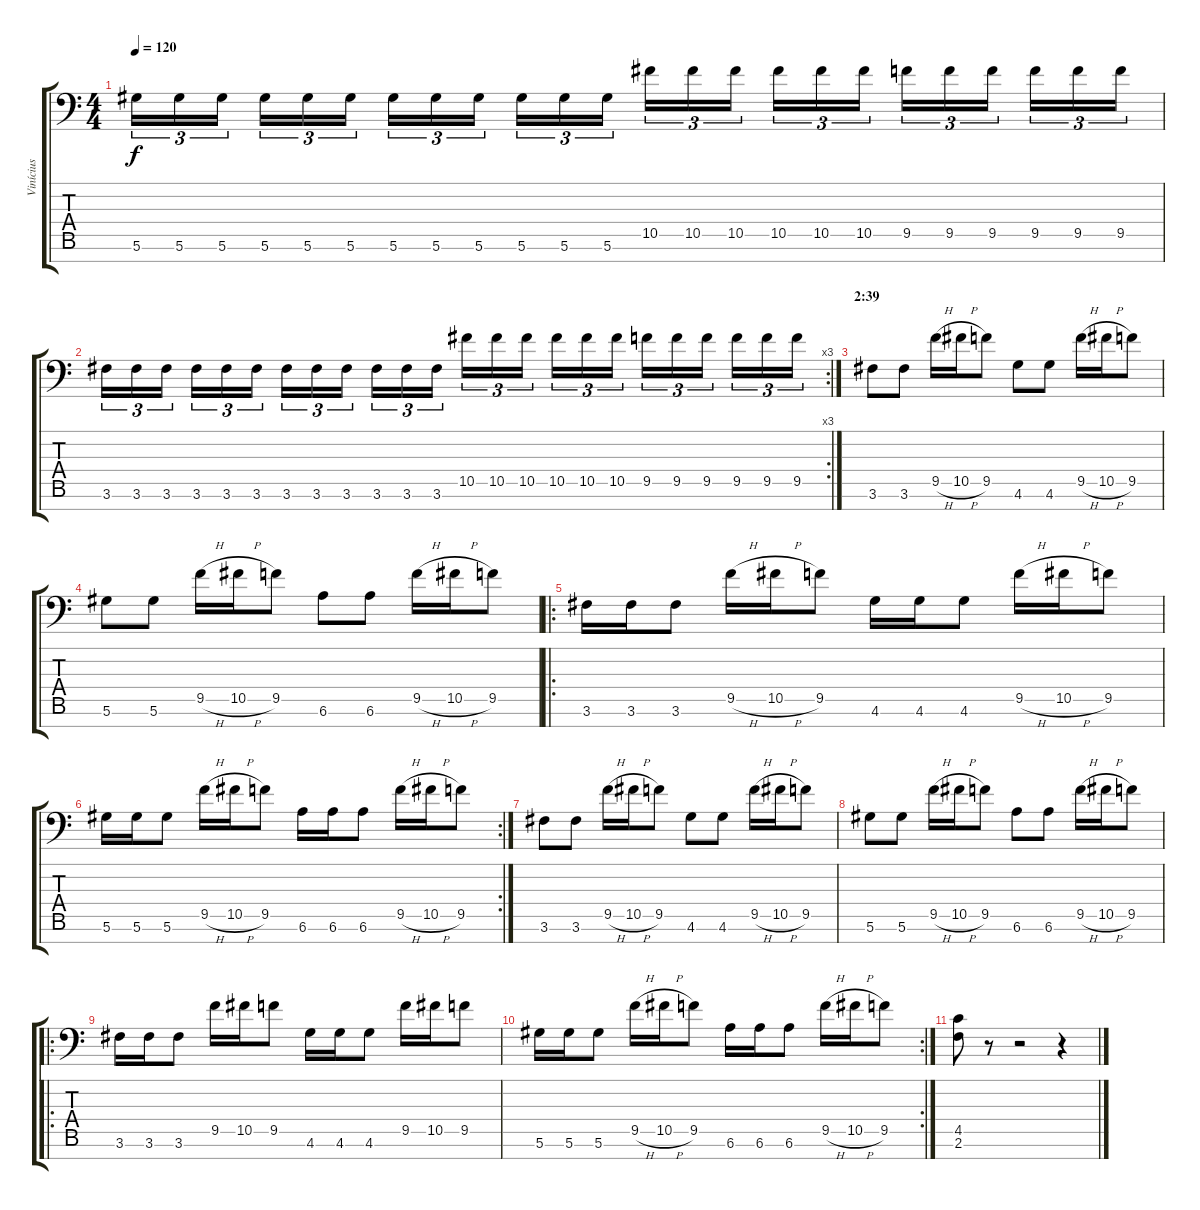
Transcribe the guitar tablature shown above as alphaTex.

\track ("Vinícius" "Vinícius") {instrument distortionguitar}
\staff {score tabs}
\tuning (Eb4 Bb3 Gb3 Db3 Ab2 Eb2 Bb1) {hide}
\ts (4 4)
\tempo 120
\clef f4
\ks c
5.6.16{tu (3 2) dy f} 5.6.16{tu (3 2)} 5.6.16{tu (3 2)} 5.6.16{tu (3 2)} 5.6.16{tu (3 2)} 5.6.16{tu (3 2)} 5.6.16{tu (3 2)} 5.6.16{tu (3 2)} 5.6.16{tu (3 2)} 5.6.16{tu (3 2)} 5.6.16{tu (3 2)} 5.6.16{tu (3 2)} 10.5.16{tu (3 2)} 10.5.16{tu (3 2)} 10.5.16{tu (3 2)} 10.5.16{tu (3 2)} 10.5.16{tu (3 2)} 10.5.16{tu (3 2)} 9.5.16{tu (3 2)} 9.5.16{tu (3 2)} 9.5.16{tu (3 2)} 9.5.16{tu (3 2)} 9.5.16{tu (3 2)} 9.5.16{tu (3 2)} |
\rc 3
3.6.16{tu (3 2)} 3.6.16{tu (3 2)} 3.6.16{tu (3 2)} 3.6.16{tu (3 2)} 3.6.16{tu (3 2)} 3.6.16{tu (3 2)} 3.6.16{tu (3 2)} 3.6.16{tu (3 2)} 3.6.16{tu (3 2)} 3.6.16{tu (3 2)} 3.6.16{tu (3 2)} 3.6.16{tu (3 2)} 10.5.16{tu (3 2)} 10.5.16{tu (3 2)} 10.5.16{tu (3 2)} 10.5.16{tu (3 2)} 10.5.16{tu (3 2)} 10.5.16{tu (3 2)} 9.5.16{tu (3 2)} 9.5.16{tu (3 2)} 9.5.16{tu (3 2)} 9.5.16{tu (3 2)} 9.5.16{tu (3 2)} 9.5.16{tu (3 2)} |
\section ("" "2:39")
3.6.8 3.6.8 9.5{h}.16 10.5{h}.16 9.5.8 4.6.8 4.6.8 9.5{h}.16 10.5{h}.16 9.5.8 |
5.6.8 5.6.8 9.5{h}.16 10.5{h}.16 9.5.8 6.6.8 6.6.8 9.5{h}.16 10.5{h}.16 9.5.8 |
\ro
3.6.16 3.6.16 3.6.8 9.5{h}.16 10.5{h}.16 9.5.8 4.6.16 4.6.16 4.6.8 9.5{h}.16 10.5{h}.16 9.5.8 |
\rc 2
5.6.16 5.6.16 5.6.8 9.5{h}.16 10.5{h}.16 9.5.8 6.6.16 6.6.16 6.6.8 9.5{h}.16 10.5{h}.16 9.5.8 |
3.6.8 3.6.8 9.5{h}.16 10.5{h}.16 9.5.8 4.6.8 4.6.8 9.5{h}.16 10.5{h}.16 9.5.8 |
5.6.8 5.6.8 9.5{h}.16 10.5{h}.16 9.5.8 6.6.8 6.6.8 9.5{h}.16 10.5{h}.16 9.5.8 |
\ro
3.6.16 3.6.16 3.6.8 9.5.16 10.5.16 9.5.8 4.6.16 4.6.16 4.6.8 9.5.16 10.5.16 9.5.8 |
\rc 2
5.6.16 5.6.16 5.6.8 9.5{h}.16 10.5{h}.16 9.5.8 6.6.16 6.6.16 6.6.8 9.5{h}.16 10.5{h}.16 9.5.8 |
(4.5 2.6).8 r.8 r.2 r.4
